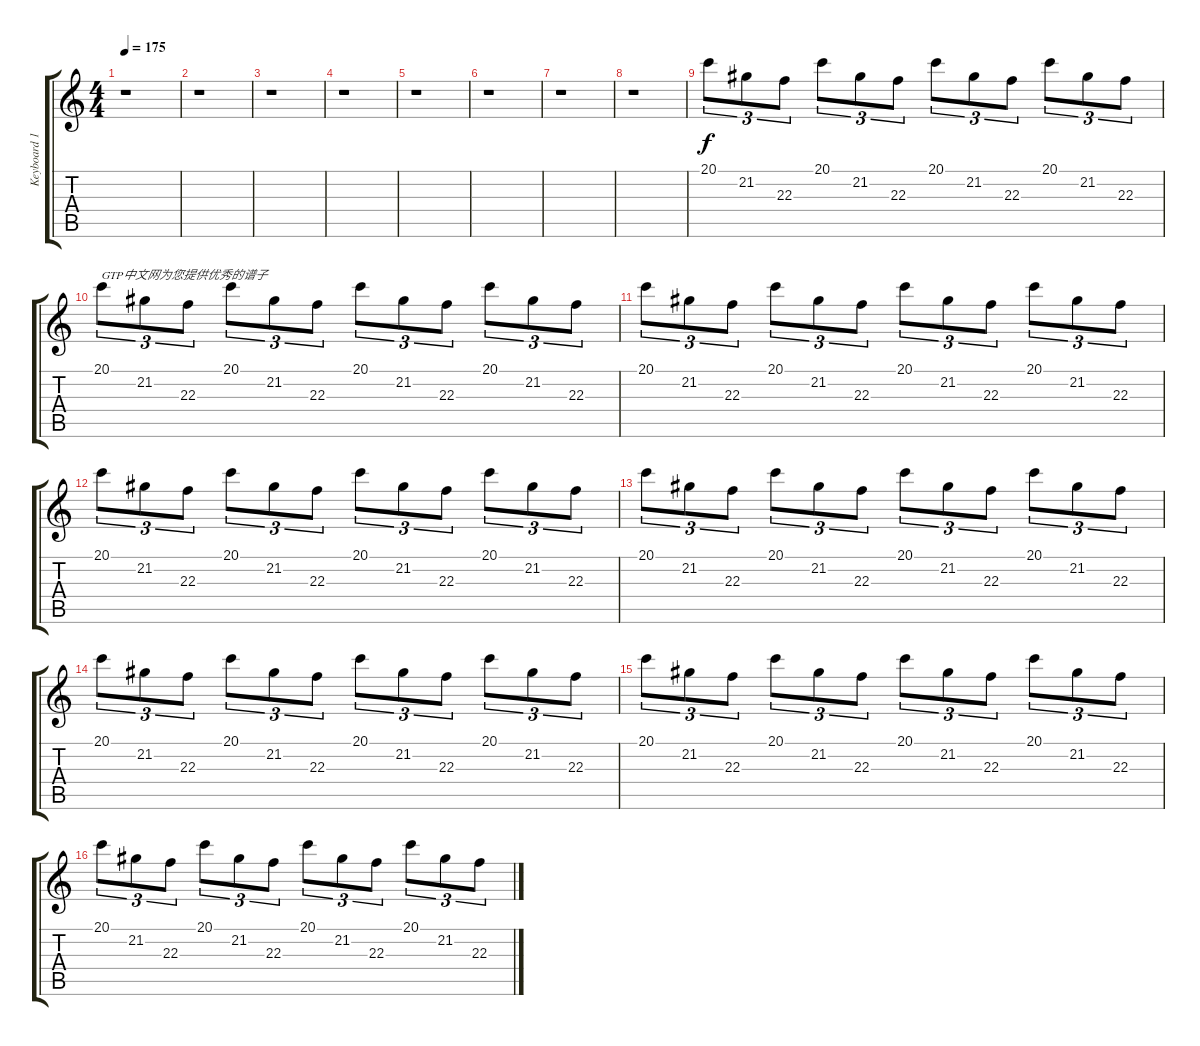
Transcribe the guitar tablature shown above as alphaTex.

\track ("Keyboard 1." "Keyboard 1") {instrument fx5brightness}
\staff {score tabs}
\tuning (E4 B3 G3 D3 A2 E2) {hide}
\ts (4 4)
\tempo 175
\clef g2
\ks c
r.1{dy f instrument fx5brightness} |
r.1 |
r.1 |
r.1 |
r.1 |
r.1 |
r.1 |
r.1 |
20.1.8{tu (3 2)} 21.2.8{tu (3 2)} 22.3.8{tu (3 2)} 20.1.8{tu (3 2)} 21.2.8{tu (3 2)} 22.3.8{tu (3 2)} 20.1.8{tu (3 2)} 21.2.8{tu (3 2)} 22.3.8{tu (3 2)} 20.1.8{tu (3 2)} 21.2.8{tu (3 2)} 22.3.8{tu (3 2)} |
20.1.8{tu (3 2) txt "GTP中文网为您提供优秀的谱子"} 21.2.8{tu (3 2)} 22.3.8{tu (3 2)} 20.1.8{tu (3 2)} 21.2.8{tu (3 2)} 22.3.8{tu (3 2)} 20.1.8{tu (3 2)} 21.2.8{tu (3 2)} 22.3.8{tu (3 2)} 20.1.8{tu (3 2)} 21.2.8{tu (3 2)} 22.3.8{tu (3 2)} |
20.1.8{tu (3 2)} 21.2.8{tu (3 2)} 22.3.8{tu (3 2)} 20.1.8{tu (3 2)} 21.2.8{tu (3 2)} 22.3.8{tu (3 2)} 20.1.8{tu (3 2)} 21.2.8{tu (3 2)} 22.3.8{tu (3 2)} 20.1.8{tu (3 2)} 21.2.8{tu (3 2)} 22.3.8{tu (3 2)} |
20.1.8{tu (3 2)} 21.2.8{tu (3 2)} 22.3.8{tu (3 2)} 20.1.8{tu (3 2)} 21.2.8{tu (3 2)} 22.3.8{tu (3 2)} 20.1.8{tu (3 2)} 21.2.8{tu (3 2)} 22.3.8{tu (3 2)} 20.1.8{tu (3 2)} 21.2.8{tu (3 2)} 22.3.8{tu (3 2)} |
20.1.8{tu (3 2)} 21.2.8{tu (3 2)} 22.3.8{tu (3 2)} 20.1.8{tu (3 2)} 21.2.8{tu (3 2)} 22.3.8{tu (3 2)} 20.1.8{tu (3 2)} 21.2.8{tu (3 2)} 22.3.8{tu (3 2)} 20.1.8{tu (3 2)} 21.2.8{tu (3 2)} 22.3.8{tu (3 2)} |
20.1.8{tu (3 2)} 21.2.8{tu (3 2)} 22.3.8{tu (3 2)} 20.1.8{tu (3 2)} 21.2.8{tu (3 2)} 22.3.8{tu (3 2)} 20.1.8{tu (3 2)} 21.2.8{tu (3 2)} 22.3.8{tu (3 2)} 20.1.8{tu (3 2)} 21.2.8{tu (3 2)} 22.3.8{tu (3 2)} |
20.1.8{tu (3 2)} 21.2.8{tu (3 2)} 22.3.8{tu (3 2)} 20.1.8{tu (3 2)} 21.2.8{tu (3 2)} 22.3.8{tu (3 2)} 20.1.8{tu (3 2)} 21.2.8{tu (3 2)} 22.3.8{tu (3 2)} 20.1.8{tu (3 2)} 21.2.8{tu (3 2)} 22.3.8{tu (3 2)} |
20.1.8{tu (3 2)} 21.2.8{tu (3 2)} 22.3.8{tu (3 2)} 20.1.8{tu (3 2)} 21.2.8{tu (3 2)} 22.3.8{tu (3 2)} 20.1.8{tu (3 2)} 21.2.8{tu (3 2)} 22.3.8{tu (3 2)} 20.1.8{tu (3 2)} 21.2.8{tu (3 2)} 22.3.8{tu (3 2)}
